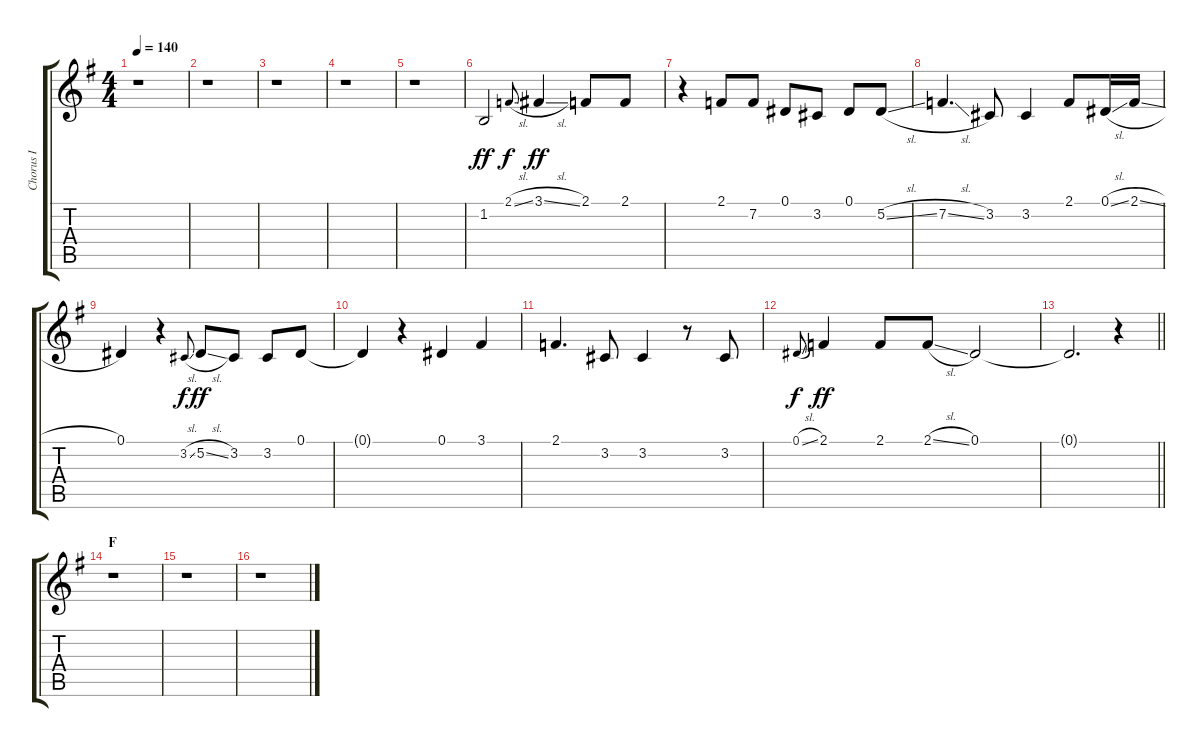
\track ("Chorus I" "Chorus I") {instrument voiceoohs}
\staff {score tabs}
\tuning (Eb4 Bb3 Gb3 Db3 Ab2 Eb2) {hide}
\ts (4 4)
\tempo 140
\clef g2
\ks g
r.1{dy ff} |
r.1 |
r.1 |
r.1 |
r.1 |
1.2.2 2.1{sl}.8{gr onbeat dy f} 3.1{sl}.4{dy ff} 2.1.8 2.1.8 |
r.4 2.1.8 7.2.8 0.1.8 3.2.8 0.1.8 5.2{sl}.8 |
7.2{sl}.4{d} 3.2.8 3.2.4 2.1.8 0.1{sl}.16 2.1{sl}.16 |
0.1.4 r.4 3.2{sl}.8{gr onbeat dy f} 5.2{sl}.8{dy ff} 3.2.8 3.2.8 0.1.8 |
0.1{t}.4 r.4 0.1.4 3.1.4 |
2.1.4{d} 3.2.8 3.2.4 r.8 3.2.8 |
0.1{sl}.8{gr onbeat dy f} 2.1.4{dy ff} 2.1.8 2.1{sl}.8 0.1.2 |
\barLineRight lightlight
0.1{t}.2{d} r.4 |
\section ("" "F")
r.1 |
r.1 |
r.1
